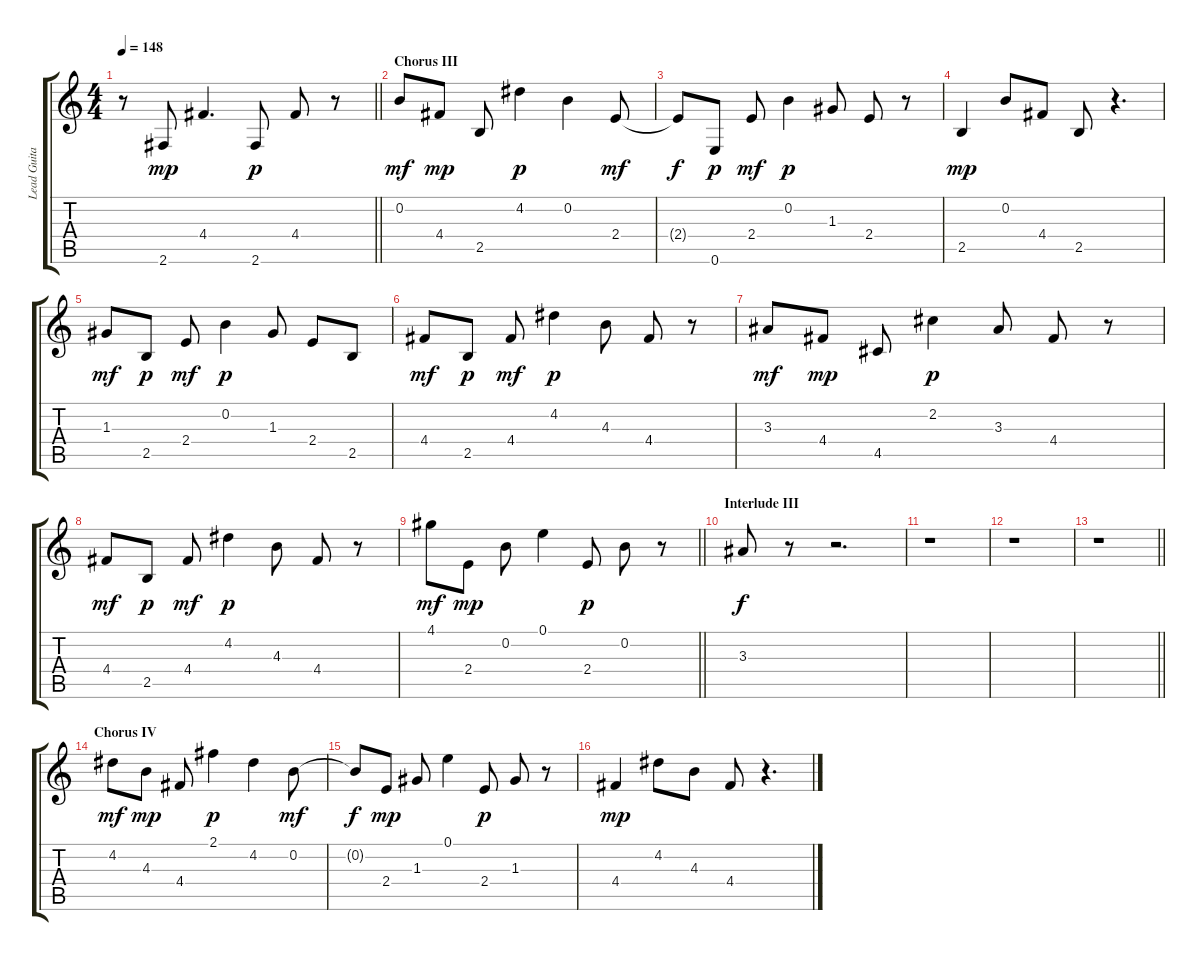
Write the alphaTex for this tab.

\track ("Lead Guitar  " "Lead Guita") {instrument electricguitarclean}
\staff {score tabs}
\tuning (E4 B3 G3 D3 A2 E2) {hide}
\ts (4 4)
\tempo 148
\clef g2
\barLineRight lightlight
\ks c
r.8{dy p} 2.6.8{dy mp} 4.4.4{d} 2.6.8{dy p} 4.4.8 r.8 |
\section ("" "Chorus III")
0.2.8{dy mf} 4.4.8{dy mp} 2.5.8 4.2.4{dy p} 0.2.4 2.4.8{dy mf} |
2.4{t}.8{dy f} 0.6.8{dy p} 2.4.8{dy mf} 0.2.4{dy p} 1.3.8 2.4.8 r.8 |
2.5.4{dy mp} 0.2.8 4.4.8 2.5.8 r.4{d} |
1.3.8{dy mf} 2.5.8{dy p} 2.4.8{dy mf} 0.2.4{dy p} 1.3.8 2.4.8 2.5.8 |
4.4.8{dy mf} 2.5.8{dy p} 4.4.8{dy mf} 4.2.4{dy p} 4.3.8 4.4.8 r.8 |
3.3.8{dy mf} 4.4.8{dy mp} 4.5.8 2.2.4{dy p} 3.3.8 4.4.8 r.8 |
4.4.8{dy mf} 2.5.8{dy p} 4.4.8{dy mf} 4.2.4{dy p} 4.3.8 4.4.8 r.8 |
\barLineRight lightlight
4.1.8{dy mf} 2.4.8{dy mp} 0.2.8 0.1.4 2.4.8{dy p} 0.2.8 r.8 |
\section ("" "Interlude III")
3.3.8{dy f} r.8 r.2{d} |
r.1 |
r.1 |
\barLineRight lightlight
r.1 |
\section ("" "Chorus IV")
4.2.8{dy mf} 4.3.8{dy mp} 4.4.8 2.1.4{dy p} 4.2.4 0.2.8{dy mf} |
0.2{t}.8{dy f} 2.4.8{dy mp} 1.3.8 0.1.4 2.4.8{dy p} 1.3.8 r.8 |
4.4.4{dy mp} 4.2.8 4.3.8 4.4.8 r.4{d}
